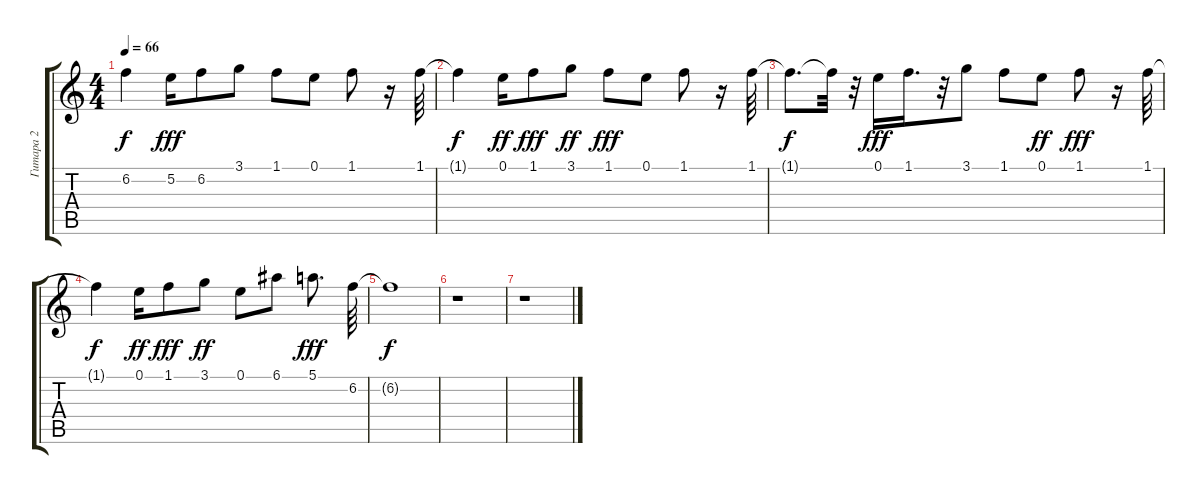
\track ("Гитара 2" "Гитара 2") {instrument distortionguitar}
\staff {score tabs}
\tuning (E4 B3 G3 D3 A2 E2) {hide}
\ts (4 4)
\tempo 66
\clef g2
\ks c
6.2{t}.4{dy f} 5.2.16{dy fff} 6.2.8 3.1.8 1.1.8 0.1.8 1.1.8 r.16 1.1.64 |
1.1{t}.4{dy f} 0.1.16{dy ff} 1.1.8{dy fff} 3.1.8{dy ff} 1.1.8{dy fff} 0.1.8 1.1.8 r.16 1.1.64 |
1.1{t}.8{d dy f} 1.1{t}.32 r.32 0.1.16{dy fff} 1.1.16{d} r.32 3.1.8 1.1.8 0.1.8{dy ff} 1.1.8{dy fff} r.16 1.1.64 |
1.1{t}.4{dy f} 0.1.16{dy ff} 1.1.8{dy fff} 3.1.8{dy ff} 0.1.8 6.1.8 5.1.8{d dy fff} 6.2.64 |
6.2{t}.1{dy f} |
r.1 |
r.1
